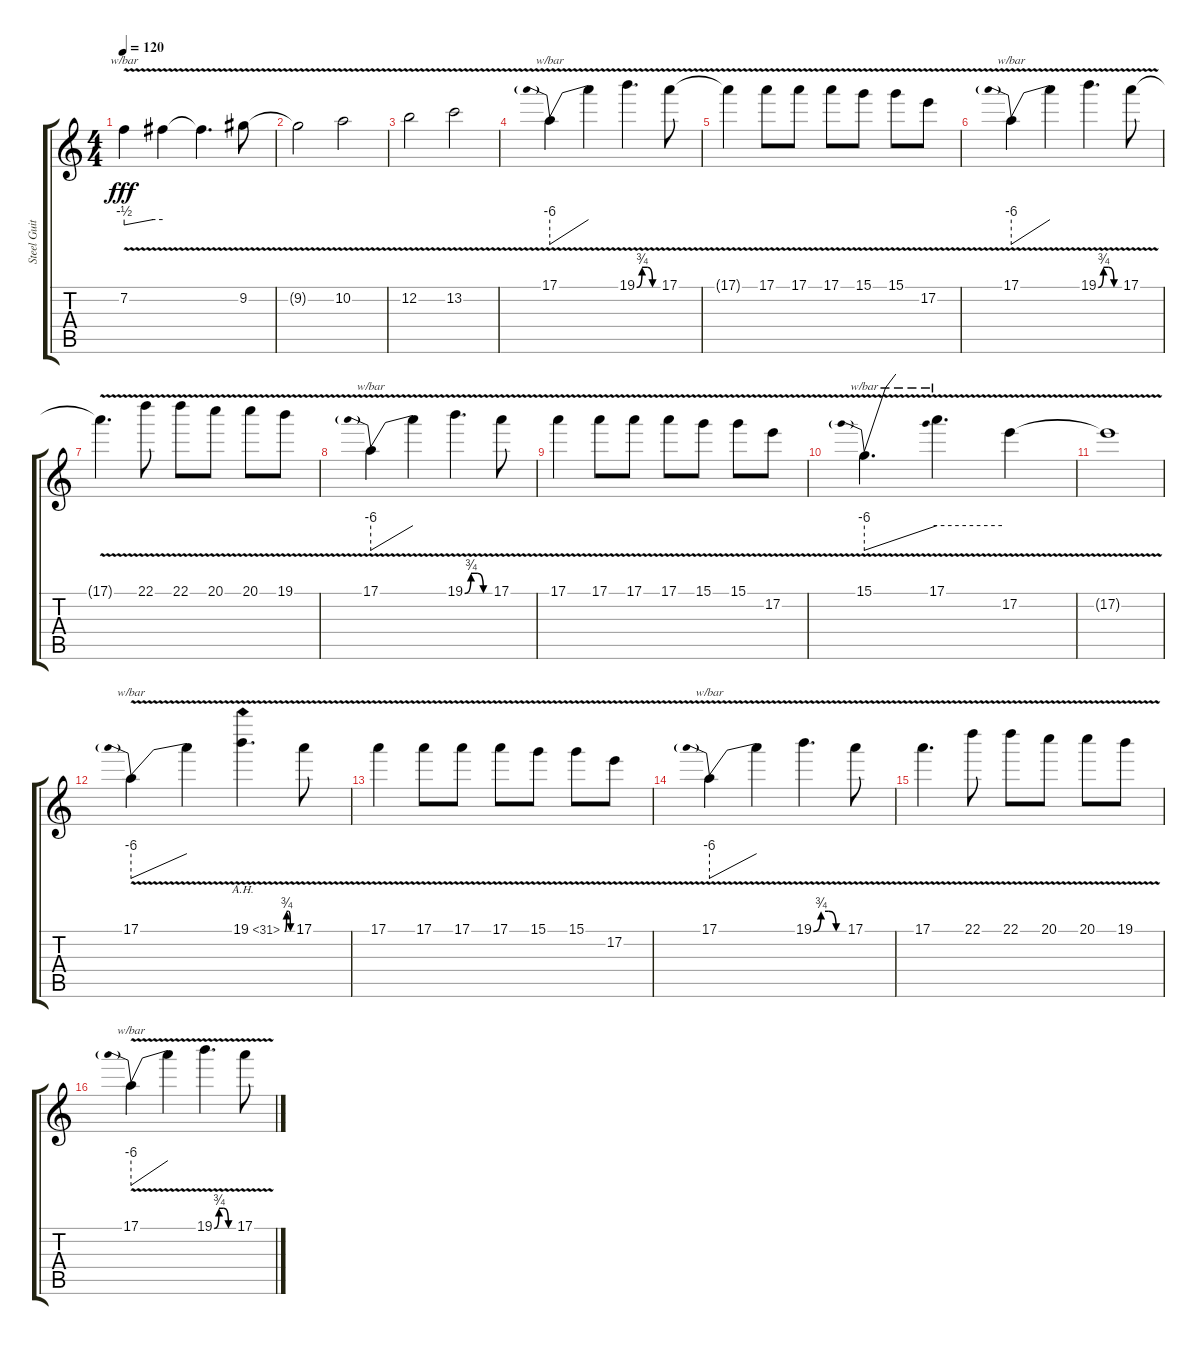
\track ("Steel Guitar" "Steel Guit") {instrument acousticguitarsteel}
\staff {score tabs}
\tuning (E4 B3 G3 D3 A2 E2) {hide}
\ts (4 4)
\tempo 120
\clef g2
\ks c
7.2{v}.4{tbe (custom default 0 -2 45 0 60 0) dy fff} 7.2{v t}.4 7.2{v t}.4{d} 9.2{v}.8 |
9.2{v t}.2 10.2{v}.2 |
12.2{v}.2 13.2{v}.2 |
17.1{v}.4{tbe (predivedive default 0 -24 60 0)} 17.1{v t}.4 19.1{be (custom 0 0 15 3 30 3 45 0 60 0) v}.4{d} 17.1{v}.8 |
17.1{v t}.4 17.1{v}.8 17.1{v}.8 17.1{v}.8 15.1{v}.8 15.1{v}.8 17.2{v}.8 |
17.1{v}.4{tbe (predivedive default 0 -24 60 0)} 17.1{v t}.4 19.1{be (custom 0 0 15 3 30 3 45 0 60 0) v}.4{d} 17.1{v}.8 |
17.1{v t}.4{d} 22.1{v}.8 22.1{v}.8 20.1{v}.8 20.1{v}.8 19.1{v}.8 |
17.1{v}.4{tbe (predivedive default 0 -24 60 0)} 17.1{v t}.4 19.1{be (custom 0 0 15 3 30 3 45 0 60 0) v}.4{d} 17.1{v}.8 |
17.1{v}.4 17.1{v}.8 17.1{v}.8 17.1{v}.8 15.1{v}.8 15.1{v}.8 17.2{v}.8 |
15.1{v}.4{d tbe (predivedive default 0 -24 60 0)} 17.1{v}.4{d tbe (hold default 0 0 60 0)} 17.2{v}.4 |
17.2{v t}.1 |
17.1{v}.4{tbe (predivedive default 0 -24 60 0)} 17.1{v t}.4 19.1{be (custom 0 0 15 3 30 3 45 0 60 0) ah 12 v}.4{d} 17.1{v}.8 |
17.1{v}.4 17.1{v}.8 17.1{v}.8 17.1{v}.8 15.1{v}.8 15.1{v}.8 17.2{v}.8 |
17.1{v}.4{tbe (predivedive default 0 -24 60 0)} 17.1{v t}.4 19.1{be (custom 0 0 15 3 30 3 45 0 60 0) v}.4{d} 17.1{v}.8 |
17.1{v}.4{d} 22.1{v}.8 22.1{v}.8 20.1{v}.8 20.1{v}.8 19.1{v}.8 |
17.1{v}.4{tbe (predivedive default 0 -24 60 0)} 17.1{v t}.4 19.1{be (custom 0 0 15 3 30 3 45 0 60 0) v}.4{d} 17.1{v}.8
